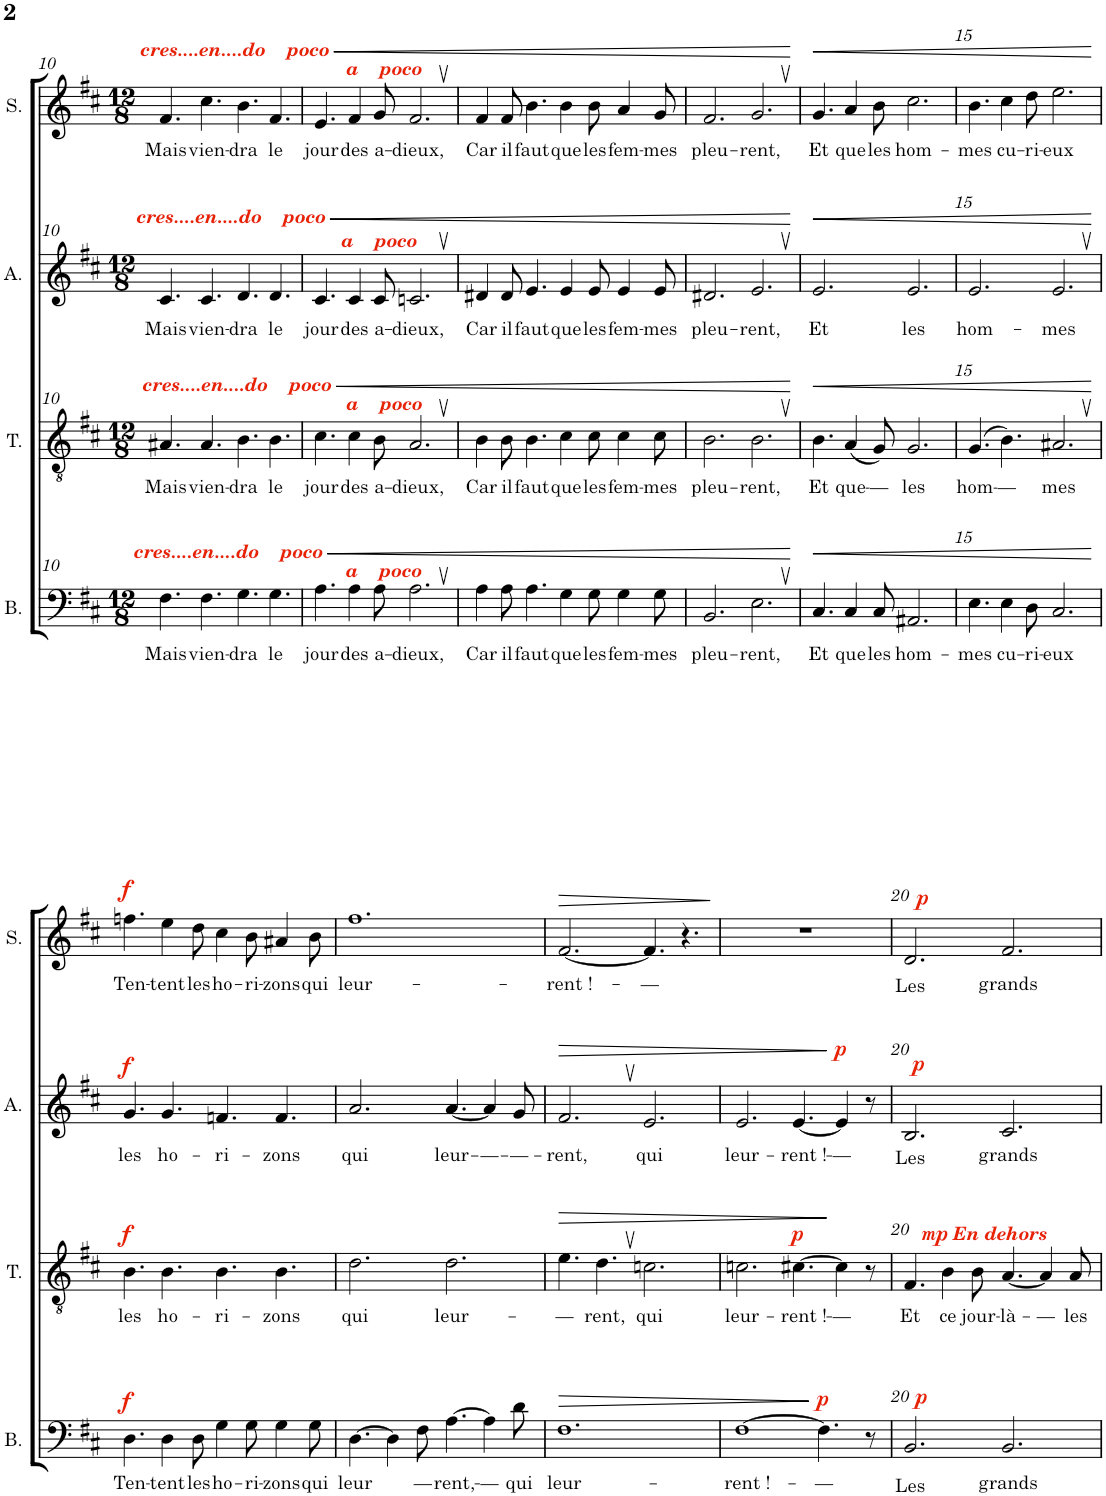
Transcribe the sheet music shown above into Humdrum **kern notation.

**kern	**text	**dynam	**kern	**text	**dynam	**kern	**text	**dynam	**kern	**text	**dynam
*part4	*part4	*part4	*part3	*part3	*part3	*part2	*part2	*part2	*part1	*part1	*part1
*staff4	*staff4	*staff4	*staff3	*staff3	*staff3	*staff2	*staff2	*staff2	*staff1	*staff1	*staff1
*I"Basse	*	*	*I"Ténor	*	*	*I"Alto	*	*	*I"Soprano	*	*
*I'B.	*	*	*I'T.	*	*	*I'A.	*	*	*I'S.	*	*
!!LO:PB:g=z
*clefF4	*	*	*clefGv2	*	*	*clefG2	*	*	*clefG2	*	*
*k[f#c#]	*	*	*k[f#c#]	*	*	*k[f#c#]	*	*	*k[f#c#]	*	*
*M12/8	*	*	*M12/8	*	*	*M12/8	*	*	*M12/8	*	*
=10	=10	=10	=10	=10	=10	=10	=10	=10	=10	=10	=10
!	!	!	!	!	!	!	!	!	!LO:TX:a:Bi:color=#E82300:t=cres....en....do    poco	!	!
!	!	!	!	!	!	!LO:TX:a:Bi:color=#E82300:t=cres....en....do    poco	!	!	!	!	!
!	!	!	!LO:TX:a:Bi:color=#E82300:t=cres....en....do    poco	!	!	!	!	!	!	!	!
!LO:TX:a:Bi:color=#E82300:t=cres....en....do    poco	!	!	!	!	!	!	!	!	!	!	!
!	!LO:LY:b	!LO:HP:b	!	!LO:LY:b	!LO:HP:b	!	!LO:LY:b	!LO:HP:b	!	!LO:LY:b	!LO:HP:b
4.F#\	Mais	<	4.A#X/	Mais	<	4.c#/	Mais	<	4.f#/	Mais	<
!	!LO:LY:b	!	!	!LO:LY:b	!	!	!LO:LY:b	!	!	!LO:LY:b	!
4.F#\	vien-	.	4.A#/	vien-	.	4.c#/	vien-	.	4.cc#\	vien-	.
!	!LO:LY:b	!	!	!LO:LY:b	!	!	!LO:LY:b	!	!	!LO:LY:b	!
4.G\	-dra	.	4.B\	-dra	.	4.d/	-dra	.	4.b\	-dra	.
!	!LO:LY:b	!	!	!LO:LY:b	!	!	!LO:LY:b	!	!	!LO:LY:b	!
4.G\	le	.	4.B\	le	.	4.d/	le	.	4.f#/	le	.
=11	=11	=11	=11	=11	=11	=11	=11	=11	=11	=11	=11
!	!	!	!	!	!	!	!	!	!LO:TX:a:Bi:color=#E82300:t=a    poco	!	!
!	!	!	!	!	!	!LO:TX:a:Bi:color=#E82300:t=a    poco	!	!	!	!	!
!	!	!	!LO:TX:a:Bi:color=#E82300:t=a    poco	!	!	!	!	!	!	!	!
!LO:TX:a:Bi:color=#E82300:t=a    poco	!	!	!	!	!	!	!	!	!	!	!
!	!LO:LY:b	!	!	!LO:LY:b	!	!	!LO:LY:b	!	!	!LO:LY:b	!
4.A\	jour	.	4.c#\	jour	.	4.c#/	jour	.	4.e/	jour	.
!	!LO:LY:b	!	!	!LO:LY:b	!	!	!LO:LY:b	!	!	!LO:LY:b	!
4A\	des	.	4c#\	des	.	4c#/	des	.	4f#/	des	.
!	!LO:LY:b	!	!	!LO:LY:b	!	!	!LO:LY:b	!	!	!LO:LY:b	!
8A\	a-	.	8B\	a-	.	8c#/	a-	.	8g/	a-	.
!	!LO:LY:b	!	!	!LO:LY:b	!	!	!LO:LY:b	!	!	!LO:LY:b	!
2.A,\	-dieux,	.	2.A,/	-dieux,	.	2.cn,/	-dieux,	.	2.f#,/	-dieux,	.
=12	=12	=12	=12	=12	=12	=12	=12	=12	=12	=12	=12
!	!LO:LY:b	!	!	!LO:LY:b	!	!	!LO:LY:b	!	!	!LO:LY:b	!
4A\	Car	.	4B\	Car	.	4d#X/	Car	.	4f#/	Car	.
!	!LO:LY:b	!	!	!LO:LY:b	!	!	!LO:LY:b	!	!	!LO:LY:b	!
8A\	il	.	8B\	il	.	8d#/	il	.	8f#/	il	.
!	!LO:LY:b	!	!	!LO:LY:b	!	!	!LO:LY:b	!	!	!LO:LY:b	!
4.A\	faut	.	4.B\	faut	.	4.e/	faut	.	4.b\	faut	.
!	!LO:LY:b	!	!	!LO:LY:b	!	!	!LO:LY:b	!	!	!LO:LY:b	!
4G\	que	.	4c#\	que	.	4e/	que	.	4b\	que	.
!	!LO:LY:b	!	!	!LO:LY:b	!	!	!LO:LY:b	!	!	!LO:LY:b	!
8G\	les	.	8c#\	les	.	8e/	les	.	8b\	les	.
!	!LO:LY:b	!	!	!LO:LY:b	!	!	!LO:LY:b	!	!	!LO:LY:b	!
4G\	fem-	.	4c#\	fem-	.	4e/	fem-	.	4a/	fem-	.
!	!LO:LY:b	!	!	!LO:LY:b	!	!	!LO:LY:b	!	!	!LO:LY:b	!
8G\	-mes	.	8c#\	-mes	.	8e/	-mes	.	8g/	-mes	.
=13	=13	=13	=13	=13	=13	=13	=13	=13	=13	=13	=13
!	!LO:LY:b	!	!	!LO:LY:b	!	!	!LO:LY:b	!	!	!LO:LY:b	!
2.BB/	pleu-	.	2.B\	pleu-	.	2.d#X/	pleu-	.	2.f#/	pleu-	.
!	!LO:LY:b	!	!	!LO:LY:b	!	!	!LO:LY:b	!	!	!LO:LY:b	!
2.E,\	-rent,	.	2.B,\	-rent,	.	2.e,/	-rent,	.	2.g,/	-rent,	.
.	.	[	.	.	[	.	.	[	.	.	[
=14	=14	=14	=14	=14	=14	=14	=14	=14	=14	=14	=14
!	!LO:LY:b	!LO:HP:b	!	!LO:LY:b	!LO:HP:b	!	!LO:LY:b	!LO:HP:b	!	!LO:LY:b	!LO:HP:b
4.C#/	Et	<	4.B\	Et	<	2.e/	Et	<	4.g/	Et	<
!	!LO:LY:b	!	!	!LO:LY:b	!	!	!	!	!	!LO:LY:b	!
4C#/	que	.	(4A/	que-	.	.	.	.	4a/	que	.
!	!LO:LY:b	!	!	!LO:LY:b	!	!	!	!	!	!LO:LY:b	!
8C#/	les	.	8G/)	-—	.	.	.	.	8b\	les	.
!	!LO:LY:b	!	!	!LO:LY:b	!	!	!LO:LY:b	!	!	!LO:LY:b	!
2.AA#X/	hom-	.	2.G/	les	.	2.e/	les	.	2.cc#\	hom-	.
=15	=15	=15	=15	=15	=15	=15	=15	=15	=15	=15	=15
!	!LO:LY:b	!	!	!LO:LY:b	!	!	!LO:LY:b	!	!	!LO:LY:b	!
4.E\	-mes	.	(4.G/	hom-	.	2.e/	hom-	.	4.b\	-mes	.
!	!LO:LY:b	!	!	!LO:LY:b	!	!	!	!	!	!LO:LY:b	!
4E\	cu-	.	4.B\)	-—	.	.	.	.	4cc#\	cu-	.
!	!LO:LY:b	!	!	!	!	!	!	!	!	!LO:LY:b	!
8D\	-ri-	.	.	.	.	.	.	.	8dd\	-ri-	.
!	!LO:LY:b	!	!	!LO:LY:b	!	!	!LO:LY:b	!	!	!LO:LY:b	!
2.C#/	-eux	.	2.A#X,/	mes	.	2.e,/	-mes	.	2.ee\	-eux	.
.	.	[	.	.	[	.	.	[	.	.	[
!!LO:LB:g=z
=16	=16	=16	=16	=16	=16	=16	=16	=16	=16	=16	=16
!	!LO:LY:b	!LO:DY:a	!	!LO:LY:b	!LO:DY:a	!	!LO:LY:b	!LO:DY:a	!	!LO:LY:b	!LO:DY:a
4.D\	Ten-	f	4.B\	les	f	4.g/	les	f	4.ffn\	Ten-	f
!	!LO:LY:b	!	!	!LO:LY:b	!	!	!LO:LY:b	!	!	!LO:LY:b	!
4D\	-tent	.	4.B\	ho-	.	4.g/	ho-	.	4ee\	-tent	.
!	!LO:LY:b	!	!	!	!	!	!	!	!	!LO:LY:b	!
8D\	les	.	.	.	.	.	.	.	8dd\	les	.
!	!LO:LY:b	!	!	!LO:LY:b	!	!	!LO:LY:b	!	!	!LO:LY:b	!
4G\	ho-	.	4.B\	-ri-	.	4.fn/	-ri-	.	4cc#\	ho-	.
!	!LO:LY:b	!	!	!	!	!	!	!	!	!LO:LY:b	!
8G\	-ri-	.	.	.	.	.	.	.	8b\	-ri-	.
!	!LO:LY:b	!	!	!LO:LY:b	!	!	!LO:LY:b	!	!	!LO:LY:b	!
4G\	-zons	.	4.B\	-zons	.	4.f/	-zons	.	4a#X/	-zons	.
!	!LO:LY:b	!	!	!	!	!	!	!	!	!LO:LY:b	!
8G\	qui	.	.	.	.	.	.	.	8b\	qui	.
=17	=17	=17	=17	=17	=17	=17	=17	=17	=17	=17	=17
!	!LO:LY:b	!	!	!LO:LY:b	!	!	!LO:LY:b	!	!	!LO:LY:b	!
[4.D\	leur	.	2.d\	qui	.	2.a/	qui	.	1.ff#	leur-	.
4D\]	.	.	.	.	.	.	.	.	.	.	.
!	!LO:LY:b	!	!	!	!	!	!	!	!	!	!
8F#\	-—	.	.	.	.	.	.	.	.	.	.
!	!LO:LY:b	!	!	!LO:LY:b	!	!	!LO:LY:b	!	!	!	!
[4.A\	rent,-	.	2.d\	leur-	.	[4.a/	leur-	.	.	.	.
!	!LO:LY:b	!	!	!	!	!	!LO:LY:b	!	!	!	!
4A\]	-—	.	.	.	.	4a/]	-—-	.	.	.	.
!	!LO:LY:b	!	!	!	!	!	!LO:LY:b	!	!	!	!
8d\	qui	.	.	.	.	8g/	-—-	.	.	.	.
=18	=18	=18	=18	=18	=18	=18	=18	=18	=18	=18	=18
!	!LO:LY:b	!LO:HP:b	!	!LO:LY:b	!LO:HP:b	!	!LO:LY:b	!LO:HP:b	!	!LO:LY:b	!LO:HP:b
1.F#	leur-	>	4.e\	-—	>	2.f#,/	-rent,	>	[2.f#/	-rent !-	>
!	!	!	!	!LO:LY:b	!	!	!	!	!	!	!
.	.	.	4.d,\	rent,	.	.	.	.	.	.	.
!	!	!	!	!LO:LY:b	!	!	!LO:LY:b	!	!	!LO:LY:b	!
.	.	.	2.cn\	qui	.	2.e/	qui	.	4.f#/]	-—	.
.	.	.	.	.	.	.	.	.	4.r	.	.
.	.	.	.	.	.	.	.	.	.	.	]
=19	=19	=19	=19	=19	=19	=19	=19	=19	=19	=19	=19
!	!LO:LY:b	!	!	!LO:LY:b	!	!	!LO:LY:b	!	!	!	!
[1F#	-rent !-	.	2.cn\	leur-	.	2.e/	leur-	.	1.r	.	.
!	!	!	!	!LO:LY:b	!LO:DY:a	!	!LO:LY:b	!	!	!	!
.	.	.	[4.c#X\	-rent !-	p	[4.e/	-rent !-	.	.	.	.
!	!LO:LY:b	!LO:DY:n=1:a	!	!	!	!	!	!	!	!	!
4.F#\]	-—	] p	.	.	.	.	.	.	.	.	.
!	!	!	!	!LO:LY:b	!	!	!LO:LY:b	!LO:DY:n=1:a	!	!	!
.	.	.	4c#\]	-—	]	4e/]	-—	] p	.	.	.
8r	.	.	8r	.	.	8r	.	.	.	.	.
=20	=20	=20	=20	=20	=20	=20	=20	=20	=20	=20	=20
!	!	!	!LO:TX:a:Bi:color=#E82300:t=En dehors	!	!	!	!	!	!	!	!
!	!LO:LY:b	!LO:DY:a	!	!LO:LY:b	!LO:DY:a	!	!LO:LY:b	!LO:DY:a	!	!LO:LY:b	!LO:DY:a
2.BB/	Les	p	4.F#/	Et	mp	2.B/	Les	p	2.d/	Les	p
!	!	!	!	!LO:LY:b	!	!	!	!	!	!	!
.	.	.	4B\	ce	.	.	.	.	.	.	.
!	!	!	!	!LO:LY:b	!	!	!	!	!	!	!
.	.	.	8B\	jour-	.	.	.	.	.	.	.
!	!LO:LY:b	!	!	!LO:LY:b	!	!	!LO:LY:b	!	!	!LO:LY:b	!
2.BB/	grands	.	[4.A/	-là-	.	2.c#/	grands	.	2.f#/	grands	.
!	!	!	!	!LO:LY:b	!	!	!	!	!	!	!
.	.	.	4A/]	-—	.	.	.	.	.	.	.
!	!	!	!	!LO:LY:b	!	!	!	!	!	!	!
.	.	.	8A/	les	.	.	.	.	.	.	.
=	=	=	=	=	=	=	=	=	=	=	=
*-	*-	*-	*-	*-	*-	*-	*-	*-	*-	*-	*-
